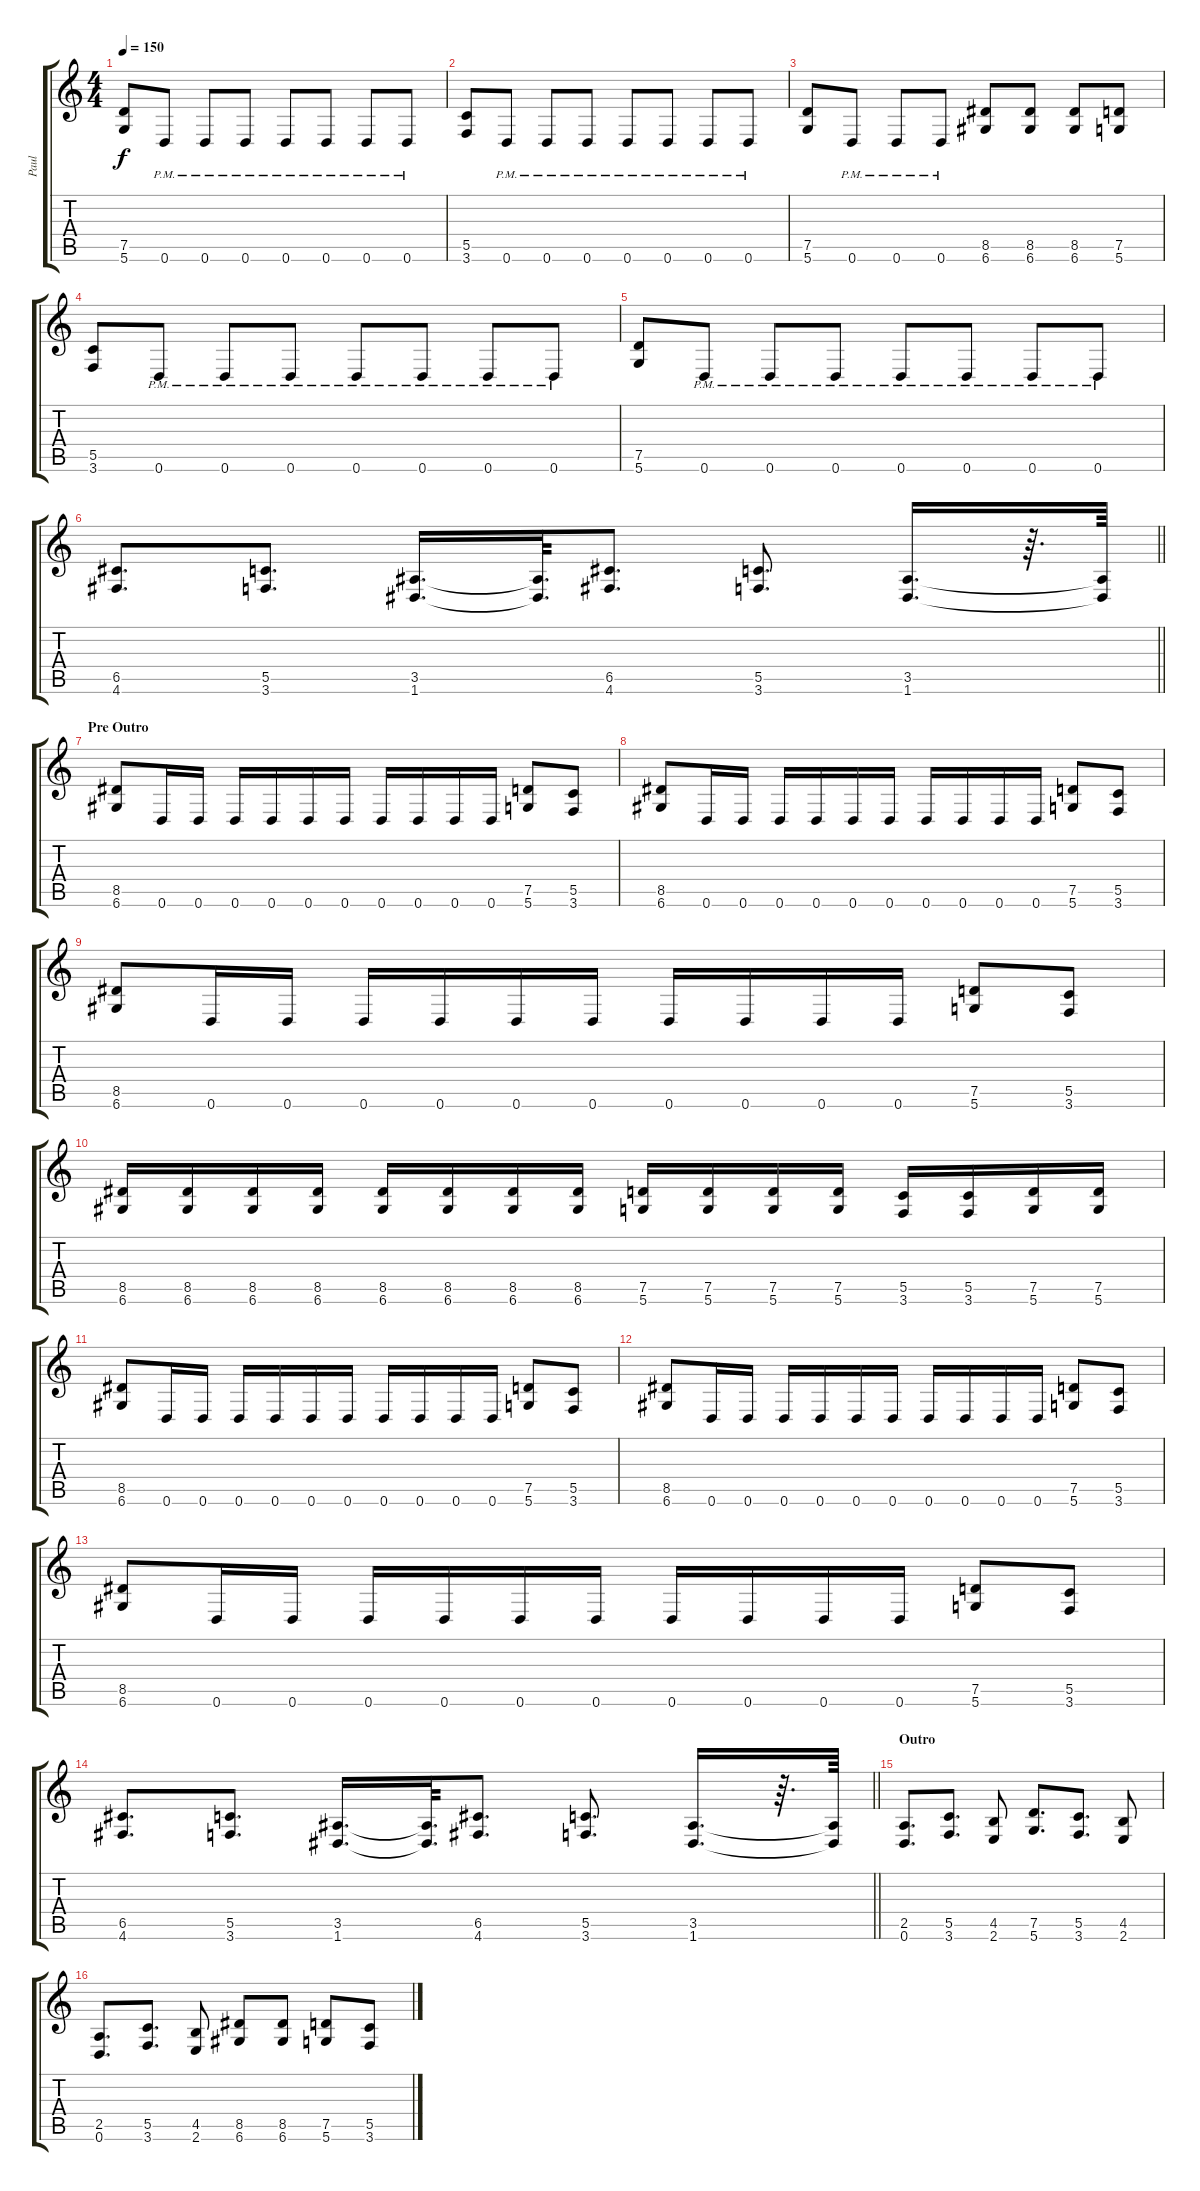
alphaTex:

\track ("Paul" "Paul") {instrument distortionguitar}
\staff {score tabs}
\tuning (D4 A3 F3 C3 G2 D2) {hide}
\ts (4 4)
\tempo 150
\clef g2
\ks c
(7.5 5.6).8{dy f} 0.6{pm}.8 0.6{pm}.8 0.6{pm}.8 0.6{pm}.8 0.6{pm}.8 0.6{pm}.8 0.6{pm}.8 |
(5.5 3.6).8 0.6{pm}.8 0.6{pm}.8 0.6{pm}.8 0.6{pm}.8 0.6{pm}.8 0.6{pm}.8 0.6{pm}.8 |
(7.5 5.6).8 0.6{pm}.8 0.6{pm}.8 0.6{pm}.8 (8.5 6.6).8 (8.5 6.6).8 (8.5 6.6).8 (7.5 5.6).8 |
(5.5 3.6).8 0.6{pm}.8 0.6{pm}.8 0.6{pm}.8 0.6{pm}.8 0.6{pm}.8 0.6{pm}.8 0.6{pm}.8 |
(7.5 5.6).8 0.6{pm}.8 0.6{pm}.8 0.6{pm}.8 0.6{pm}.8 0.6{pm}.8 0.6{pm}.8 0.6{pm}.8 |
\barLineRight lightlight
(6.5 4.6).8{d} (5.5 3.6).8{d} (3.5 1.6).16{d} (3.5{t} 1.6{t}).64{d} (6.5 4.6).8{d} (5.5 3.6).8{d} (3.5 1.6).16{d} r.64{d} (3.5{t} 1.6{t}).64 |
\section ("" "Pre Outro")
(8.5 6.6).8 0.6.16 0.6.16 0.6.16 0.6.16 0.6.16 0.6.16 0.6.16 0.6.16 0.6.16 0.6.16 (7.5 5.6).8 (5.5 3.6).8 |
(8.5 6.6).8 0.6.16 0.6.16 0.6.16 0.6.16 0.6.16 0.6.16 0.6.16 0.6.16 0.6.16 0.6.16 (7.5 5.6).8 (5.5 3.6).8 |
(8.5 6.6).8 0.6.16 0.6.16 0.6.16 0.6.16 0.6.16 0.6.16 0.6.16 0.6.16 0.6.16 0.6.16 (7.5 5.6).8 (5.5 3.6).8 |
(8.5 6.6).16 (8.5 6.6).16 (8.5 6.6).16 (8.5 6.6).16 (8.5 6.6).16 (8.5 6.6).16 (8.5 6.6).16 (8.5 6.6).16 (7.5 5.6).16 (7.5 5.6).16 (7.5 5.6).16 (7.5 5.6).16 (5.5 3.6).16 (5.5 3.6).16 (7.5 5.6).16 (7.5 5.6).16 |
(8.5 6.6).8 0.6.16 0.6.16 0.6.16 0.6.16 0.6.16 0.6.16 0.6.16 0.6.16 0.6.16 0.6.16 (7.5 5.6).8 (5.5 3.6).8 |
(8.5 6.6).8 0.6.16 0.6.16 0.6.16 0.6.16 0.6.16 0.6.16 0.6.16 0.6.16 0.6.16 0.6.16 (7.5 5.6).8 (5.5 3.6).8 |
(8.5 6.6).8 0.6.16 0.6.16 0.6.16 0.6.16 0.6.16 0.6.16 0.6.16 0.6.16 0.6.16 0.6.16 (7.5 5.6).8 (5.5 3.6).8 |
\barLineRight lightlight
(6.5 4.6).8{d} (5.5 3.6).8{d} (3.5 1.6).16{d} (3.5{t} 1.6{t}).64{d} (6.5 4.6).8{d} (5.5 3.6).8{d} (3.5 1.6).16{d} r.64{d} (3.5{t} 1.6{t}).64 |
\section ("" "Outro")
(2.5 0.6).8{d} (5.5 3.6).8{d} (4.5 2.6).8 (7.5 5.6).8{d} (5.5 3.6).8{d} (4.5 2.6).8 |
(2.5 0.6).8{d} (5.5 3.6).8{d} (4.5 2.6).8 (8.5 6.6).8 (8.5 6.6).8 (7.5 5.6).8 (5.5 3.6).8
